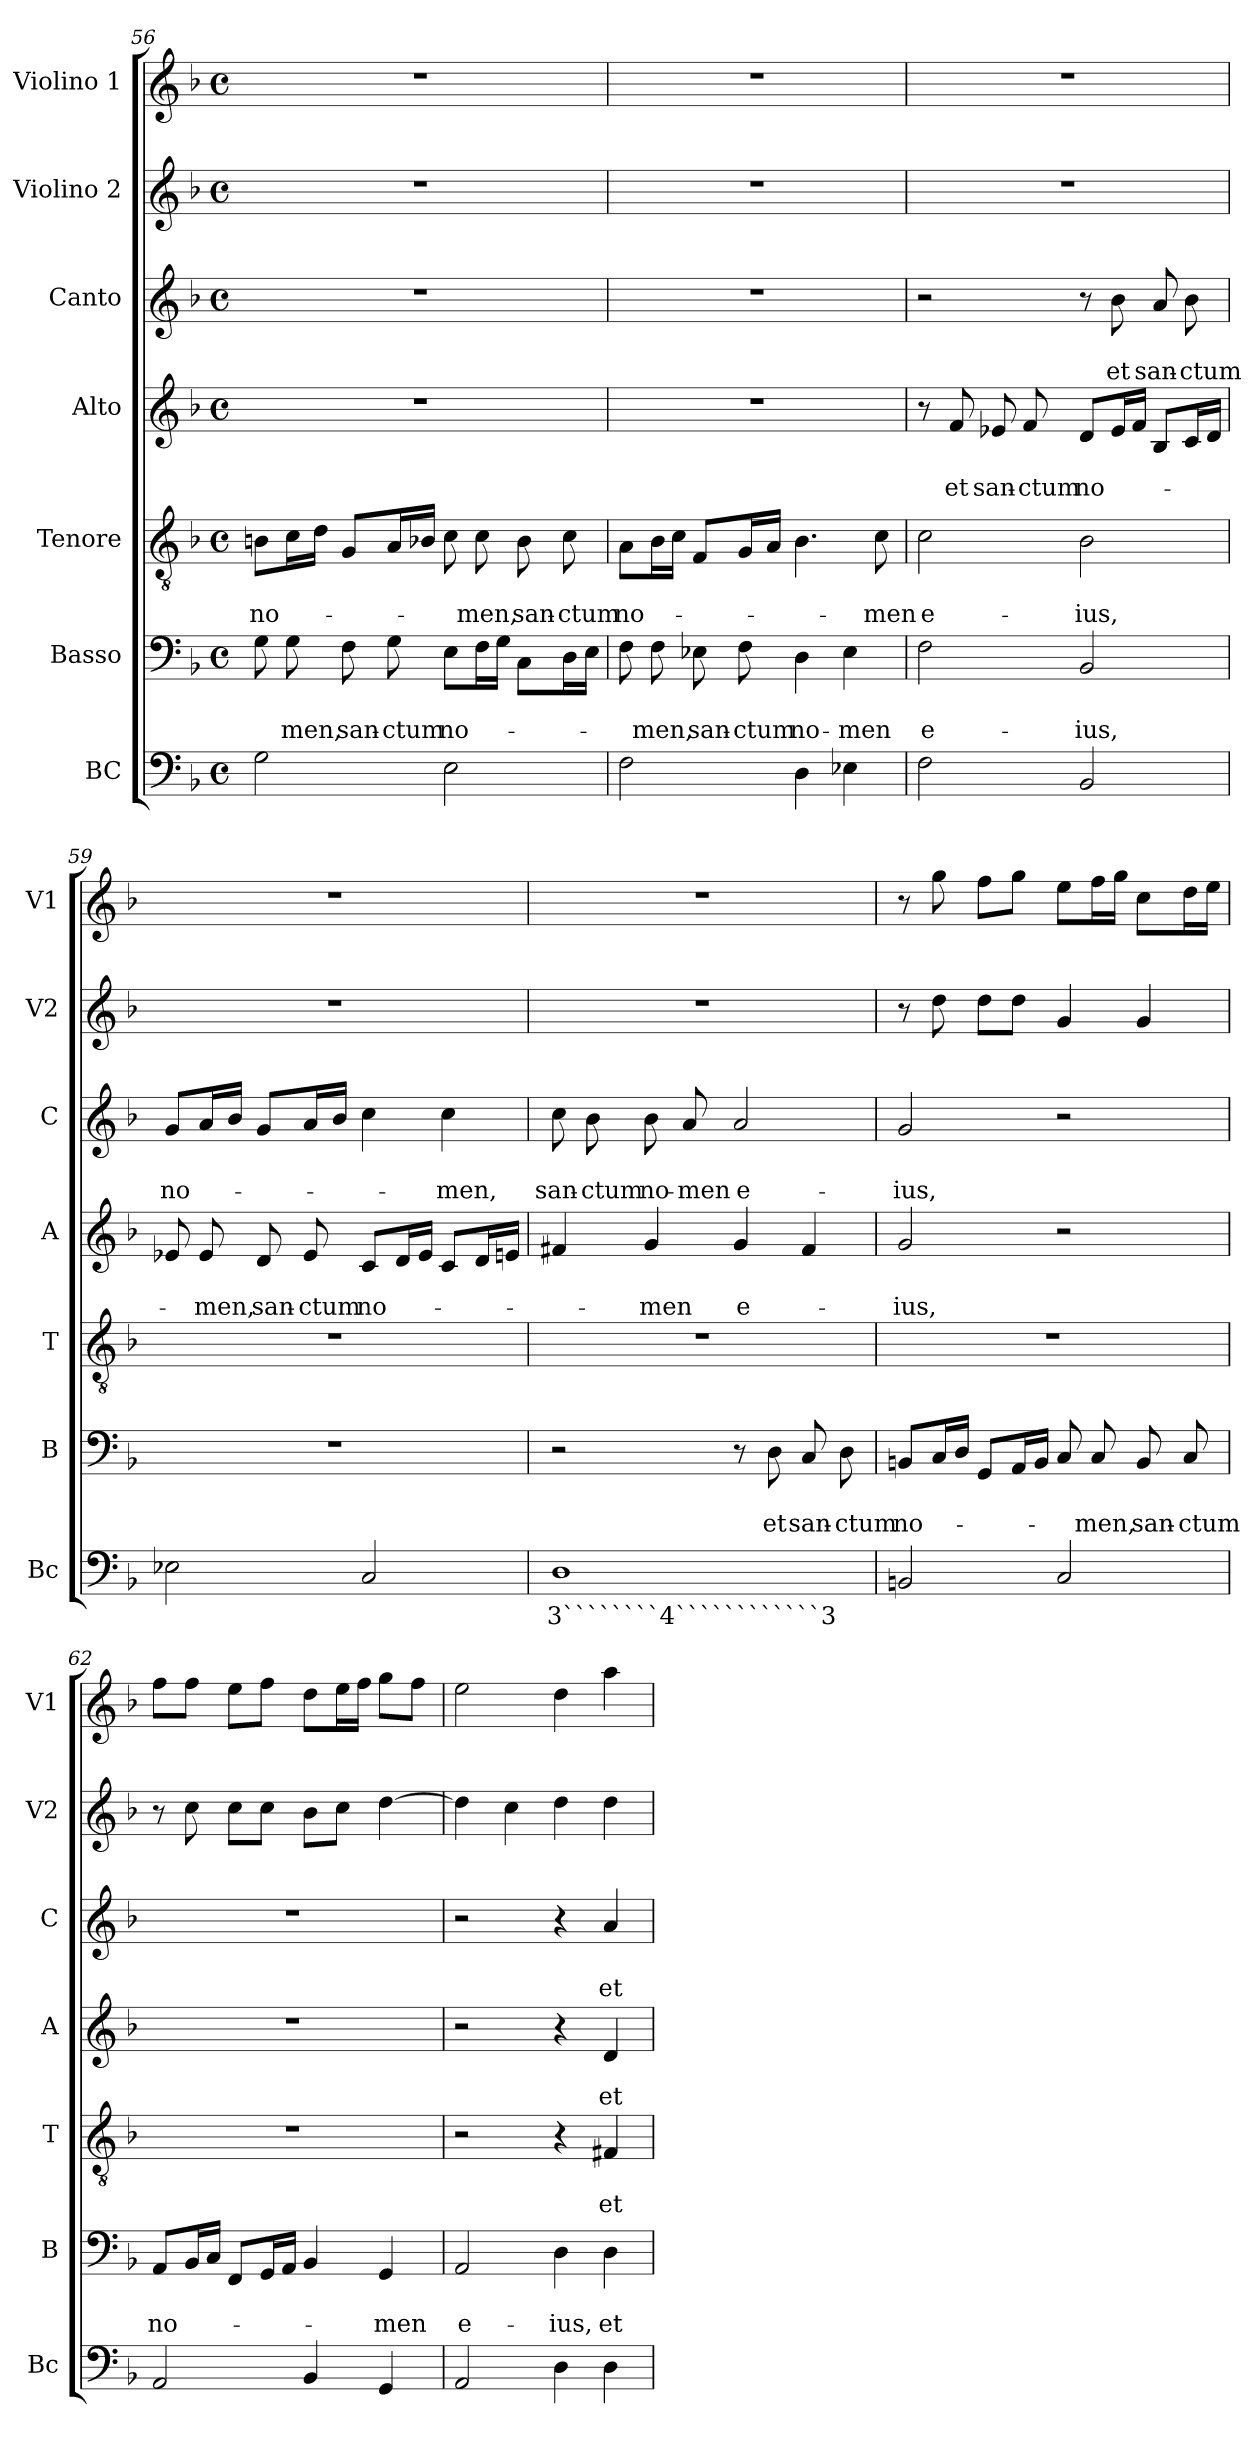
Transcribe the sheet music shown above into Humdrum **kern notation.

**kern	**text	**kern	**text	**text	**kern	**text	**text	**kern	**text	**text	**kern	**text	**text	**kern	**kern
*part7	*part7	*part6	*part6	*part6	*part5	*part5	*part5	*part4	*part4	*part4	*part3	*part3	*part3	*part2	*part1
*staff7	*staff7	*staff6	*staff6	*staff6	*staff5	*staff5	*staff5	*staff4	*staff4	*staff4	*staff3	*staff3	*staff3	*staff2	*staff1
*I"BC	*	*I"Basso	*	*	*I"Tenore	*	*	*I"Alto	*	*	*I"Canto	*	*	*I"Violino 2	*I"Violino 1
*I'Bc	*	*I'B	*	*	*I'T	*	*	*I'A	*	*	*I'C	*	*	*I'V2	*I'V1
!!LO:PB:g=z
*clefF4	*	*clefF4	*	*	*clefGv2	*	*	*clefG2	*	*	*clefG2	*	*	*clefG2	*clefG2
*k[b-]	*	*k[b-]	*	*	*k[b-]	*	*	*k[b-]	*	*	*k[b-]	*	*	*k[b-]	*k[b-]
*F:	*	*F:	*	*	*F:	*	*	*F:	*	*	*F:	*	*	*F:	*F:
*M4/4	*	*M4/4	*	*	*M4/4	*	*	*M4/4	*	*	*M4/4	*	*	*M4/4	*M4/4
*met(c)	*	*met(c)	*	*	*met(c)	*	*	*met(c)	*	*	*met(c)	*	*	*met(c)	*met(c)
=56	=56	=56	=56	=56	=56	=56	=56	=56	=56	=56	=56	=56	=56	=56	=56
!	!	!	!	!	!	!	!LO:LY:b	!	!	!	!	!	!	!	!
2G\	.	8G\	.	.	8Bn\L	.	no-	1r	.	.	1r	.	.	1r	1r
!	!	!	!	!LO:LY:b	!	!	!	!	!	!	!	!	!	!	!
.	.	8G\	.	-men,	16c\L	.	.	.	.	.	.	.	.	.	.
.	.	.	.	.	16d\JJ	.	.	.	.	.	.	.	.	.	.
!	!	!	!	!LO:LY:b	!	!	!	!	!	!	!	!	!	!	!
.	.	8F\	.	san-	8G/L	.	.	.	.	.	.	.	.	.	.
!	!	!	!	!LO:LY:b	!	!	!	!	!	!	!	!	!	!	!
.	.	8G\	.	-ctum	16A/L	.	.	.	.	.	.	.	.	.	.
.	.	.	.	.	16B-X/JJ	.	.	.	.	.	.	.	.	.	.
!	!	!	!	!LO:LY:b	!	!	!	!	!	!	!	!	!	!	!
2E\	.	8E\L	.	no-	8c\	.	.	.	.	.	.	.	.	.	.
!	!	!	!	!	!	!	!LO:LY:b	!	!	!	!	!	!	!	!
.	.	16F\L	.	.	8c\	.	-men,	.	.	.	.	.	.	.	.
.	.	16G\JJ	.	.	.	.	.	.	.	.	.	.	.	.	.
!	!	!	!	!	!	!	!LO:LY:b	!	!	!	!	!	!	!	!
.	.	8C\L	.	.	8B-\	.	san-	.	.	.	.	.	.	.	.
!	!	!	!	!	!	!	!LO:LY:b	!	!	!	!	!	!	!	!
.	.	16D\L	.	.	8c\	.	-ctum	.	.	.	.	.	.	.	.
.	.	16E\JJ	.	.	.	.	.	.	.	.	.	.	.	.	.
=57	=57	=57	=57	=57	=57	=57	=57	=57	=57	=57	=57	=57	=57	=57	=57
!	!	!	!	!	!	!	!LO:LY:b	!	!	!	!	!	!	!	!
2F\	.	8F\	.	.	8A\L	.	no-	1r	.	.	1r	.	.	1r	1r
!	!	!	!	!LO:LY:b	!	!	!	!	!	!	!	!	!	!	!
.	.	8F\	.	-men,	16B-\L	.	.	.	.	.	.	.	.	.	.
.	.	.	.	.	16c\JJ	.	.	.	.	.	.	.	.	.	.
!	!	!	!	!LO:LY:b	!	!	!	!	!	!	!	!	!	!	!
.	.	8E-X\	.	san-	8F/L	.	.	.	.	.	.	.	.	.	.
!	!	!	!	!LO:LY:b	!	!	!	!	!	!	!	!	!	!	!
.	.	8F\	.	-ctum	16G/L	.	.	.	.	.	.	.	.	.	.
.	.	.	.	.	16A/JJ	.	.	.	.	.	.	.	.	.	.
!	!	!	!	!LO:LY:b	!	!	!	!	!	!	!	!	!	!	!
4D\	.	4D\	.	no-	4.B-\	.	.	.	.	.	.	.	.	.	.
!	!	!	!	!LO:LY:b	!	!	!	!	!	!	!	!	!	!	!
4E-X\	.	4E-\	.	-men	.	.	.	.	.	.	.	.	.	.	.
!	!	!	!	!	!	!	!LO:LY:b	!	!	!	!	!	!	!	!
.	.	.	.	.	8c\	.	-men	.	.	.	.	.	.	.	.
=58	=58	=58	=58	=58	=58	=58	=58	=58	=58	=58	=58	=58	=58	=58	=58
!	!	!	!	!LO:LY:b	!	!	!LO:LY:b	!	!	!	!	!	!	!	!
2F\	.	2F\	.	e-	2c\	.	e-	8r	.	.	2r	.	.	1r	1r
!	!	!	!	!	!	!	!	!	!	!LO:LY:b	!	!	!	!	!
.	.	.	.	.	.	.	.	8f/	.	et	.	.	.	.	.
!	!	!	!	!	!	!	!	!	!	!LO:LY:b	!	!	!	!	!
.	.	.	.	.	.	.	.	8e-X/	.	san-	.	.	.	.	.
!	!	!	!	!	!	!	!	!	!	!LO:LY:b	!	!	!	!	!
.	.	.	.	.	.	.	.	8f/	.	-ctum	.	.	.	.	.
!	!	!	!	!LO:LY:b	!	!	!LO:LY:b	!	!	!LO:LY:b	!	!	!	!	!
2BB-/	.	2BB-/	.	-ius,	2B-\	.	-ius,	8d/L	.	no-	8r	.	.	.	.
!	!	!	!	!	!	!	!	!	!	!	!	!	!LO:LY:b	!	!
.	.	.	.	.	.	.	.	16e-/L	.	.	8b-\	.	et	.	.
.	.	.	.	.	.	.	.	16f/JJ	.	.	.	.	.	.	.
!	!	!	!	!	!	!	!	!	!	!	!	!	!LO:LY:b	!	!
.	.	.	.	.	.	.	.	8B-/L	.	.	8a/	.	san-	.	.
!	!	!	!	!	!	!	!	!	!	!	!	!	!LO:LY:b	!	!
.	.	.	.	.	.	.	.	16c/L	.	.	8b-\	.	-ctum	.	.
.	.	.	.	.	.	.	.	16d/JJ	.	.	.	.	.	.	.
!!LO:LB:g=z
=59	=59	=59	=59	=59	=59	=59	=59	=59	=59	=59	=59	=59	=59	=59	=59
!	!	!	!	!	!	!	!	!	!	!	!	!	!LO:LY:b	!	!
2E-X\	.	1r	.	.	1r	.	.	8e-X/	.	.	8g/L	.	no-	1r	1r
!	!	!	!	!	!	!	!	!	!	!LO:LY:b	!	!	!	!	!
.	.	.	.	.	.	.	.	8e-/	.	-men,	16a/L	.	.	.	.
.	.	.	.	.	.	.	.	.	.	.	16b-/JJ	.	.	.	.
!	!	!	!	!	!	!	!	!	!	!LO:LY:b	!	!	!	!	!
.	.	.	.	.	.	.	.	8d/	.	san-	8g/L	.	.	.	.
!	!	!	!	!	!	!	!	!	!	!LO:LY:b	!	!	!	!	!
.	.	.	.	.	.	.	.	8e-/	.	-ctum	16a/L	.	.	.	.
.	.	.	.	.	.	.	.	.	.	.	16b-/JJ	.	.	.	.
!	!	!	!	!	!	!	!	!	!	!LO:LY:b	!	!	!	!	!
2C/	.	.	.	.	.	.	.	8c/L	.	no-	4cc\	.	.	.	.
.	.	.	.	.	.	.	.	16d/L	.	.	.	.	.	.	.
.	.	.	.	.	.	.	.	16e-/JJ	.	.	.	.	.	.	.
!	!	!	!	!	!	!	!	!	!	!	!	!	!LO:LY:b	!	!
.	.	.	.	.	.	.	.	8c/L	.	.	4cc\	.	-men,	.	.
.	.	.	.	.	.	.	.	16d/L	.	.	.	.	.	.	.
.	.	.	.	.	.	.	.	16en/JJ	.	.	.	.	.	.	.
=60	=60	=60	=60	=60	=60	=60	=60	=60	=60	=60	=60	=60	=60	=60	=60
!	!LO:LY:b	!	!	!	!	!	!	!	!	!	!	!	!LO:LY:b	!	!
1D	3````````4````````````3	2r	.	.	1r	.	.	4f#X/	.	.	8cc\	.	san-	1r	1r
!	!	!	!	!	!	!	!	!	!	!	!	!	!LO:LY:b	!	!
.	.	.	.	.	.	.	.	.	.	.	8b-\	.	-ctum	.	.
!	!	!	!	!	!	!	!	!	!	!LO:LY:b	!	!	!LO:LY:b	!	!
.	.	.	.	.	.	.	.	4g/	.	-men	8b-\	.	no-	.	.
!	!	!	!	!	!	!	!	!	!	!	!	!	!LO:LY:b	!	!
.	.	.	.	.	.	.	.	.	.	.	8a/	.	-men	.	.
!	!	!	!	!	!	!	!	!	!	!LO:LY:b	!	!	!LO:LY:b	!	!
.	.	8r	.	.	.	.	.	4g/	.	e-	2a/	.	e-	.	.
!	!	!	!	!LO:LY:b	!	!	!	!	!	!	!	!	!	!	!
.	.	8D\	.	et	.	.	.	.	.	.	.	.	.	.	.
!	!	!	!	!LO:LY:b	!	!	!	!	!	!	!	!	!	!	!
.	.	8C/	.	san-	.	.	.	4f#/	.	.	.	.	.	.	.
!	!	!	!	!LO:LY:b	!	!	!	!	!	!	!	!	!	!	!
.	.	8D\	.	-ctum	.	.	.	.	.	.	.	.	.	.	.
=61	=61	=61	=61	=61	=61	=61	=61	=61	=61	=61	=61	=61	=61	=61	=61
!	!	!	!	!LO:LY:b	!	!	!	!	!	!LO:LY:b	!	!	!LO:LY:b	!	!
2BBn/	.	8BBn/L	.	no-	1r	.	.	2g/	.	-ius,	2g/	.	-ius,	8r	8r
.	.	16C/L	.	.	.	.	.	.	.	.	.	.	.	8dd\	8gg\
.	.	16D/JJ	.	.	.	.	.	.	.	.	.	.	.	.	.
.	.	8GG/L	.	.	.	.	.	.	.	.	.	.	.	8dd\L	8ff\L
.	.	16AA/L	.	.	.	.	.	.	.	.	.	.	.	8dd\J	8gg\J
.	.	16BB/JJ	.	.	.	.	.	.	.	.	.	.	.	.	.
2C/	.	8C/	.	.	.	.	.	2r	.	.	2r	.	.	4g/	8ee\L
!	!	!	!	!LO:LY:b	!	!	!	!	!	!	!	!	!	!	!
.	.	8C/	.	-men,	.	.	.	.	.	.	.	.	.	.	16ff\L
.	.	.	.	.	.	.	.	.	.	.	.	.	.	.	16gg\JJ
!	!	!	!	!LO:LY:b	!	!	!	!	!	!	!	!	!	!	!
.	.	8BB/	.	san-	.	.	.	.	.	.	.	.	.	4g/	8cc\L
!	!	!	!	!LO:LY:b	!	!	!	!	!	!	!	!	!	!	!
.	.	8C/	.	-ctum	.	.	.	.	.	.	.	.	.	.	16dd\L
.	.	.	.	.	.	.	.	.	.	.	.	.	.	.	16ee\JJ
=62	=62	=62	=62	=62	=62	=62	=62	=62	=62	=62	=62	=62	=62	=62	=62
!	!	!	!	!LO:LY:b	!	!	!	!	!	!	!	!	!	!	!
2AA/	.	8AA/L	.	no-	1r	.	.	1r	.	.	1r	.	.	8r	8ff\L
.	.	16BB-/L	.	.	.	.	.	.	.	.	.	.	.	8cc\	8ff\J
.	.	16C/JJ	.	.	.	.	.	.	.	.	.	.	.	.	.
.	.	8FF/L	.	.	.	.	.	.	.	.	.	.	.	8cc\L	8ee\L
.	.	16GG/L	.	.	.	.	.	.	.	.	.	.	.	8cc\J	8ff\J
.	.	16AA/JJ	.	.	.	.	.	.	.	.	.	.	.	.	.
4BB-/	.	4BB-/	.	.	.	.	.	.	.	.	.	.	.	8b-\L	8dd\L
.	.	.	.	.	.	.	.	.	.	.	.	.	.	8cc\J	16ee\L
.	.	.	.	.	.	.	.	.	.	.	.	.	.	.	16ff\JJ
!	!	!	!	!LO:LY:b	!	!	!	!	!	!	!	!	!	!	!
4GG/	.	4GG/	.	-men	.	.	.	.	.	.	.	.	.	[4dd\	8gg\L
.	.	.	.	.	.	.	.	.	.	.	.	.	.	.	8ff\J
!!LO:PB:g=z
=63	=63	=63	=63	=63	=63	=63	=63	=63	=63	=63	=63	=63	=63	=63	=63
!	!	!	!	!LO:LY:b	!	!	!	!	!	!	!	!	!	!	!
2AA/	.	2AA/	.	e-	2r	.	.	2r	.	.	2r	.	.	4dd\]	2ee\
.	.	.	.	.	.	.	.	.	.	.	.	.	.	4cc\	.
!	!	!	!	!LO:LY:b	!	!	!	!	!	!	!	!	!	!	!
4D\	.	4D\	.	-ius,	4r	.	.	4r	.	.	4r	.	.	4dd\	4dd\
!	!	!	!	!LO:LY:b	!	!	!LO:LY:b	!	!	!LO:LY:b	!	!	!LO:LY:b	!	!
4D\	.	4D\	.	et	4F#X/	.	et	4d/	.	et	4a/	.	et	4dd\	4aa\
=	=	=	=	=	=	=	=	=	=	=	=	=	=	=	=
*-	*-	*-	*-	*-	*-	*-	*-	*-	*-	*-	*-	*-	*-	*-	*-
